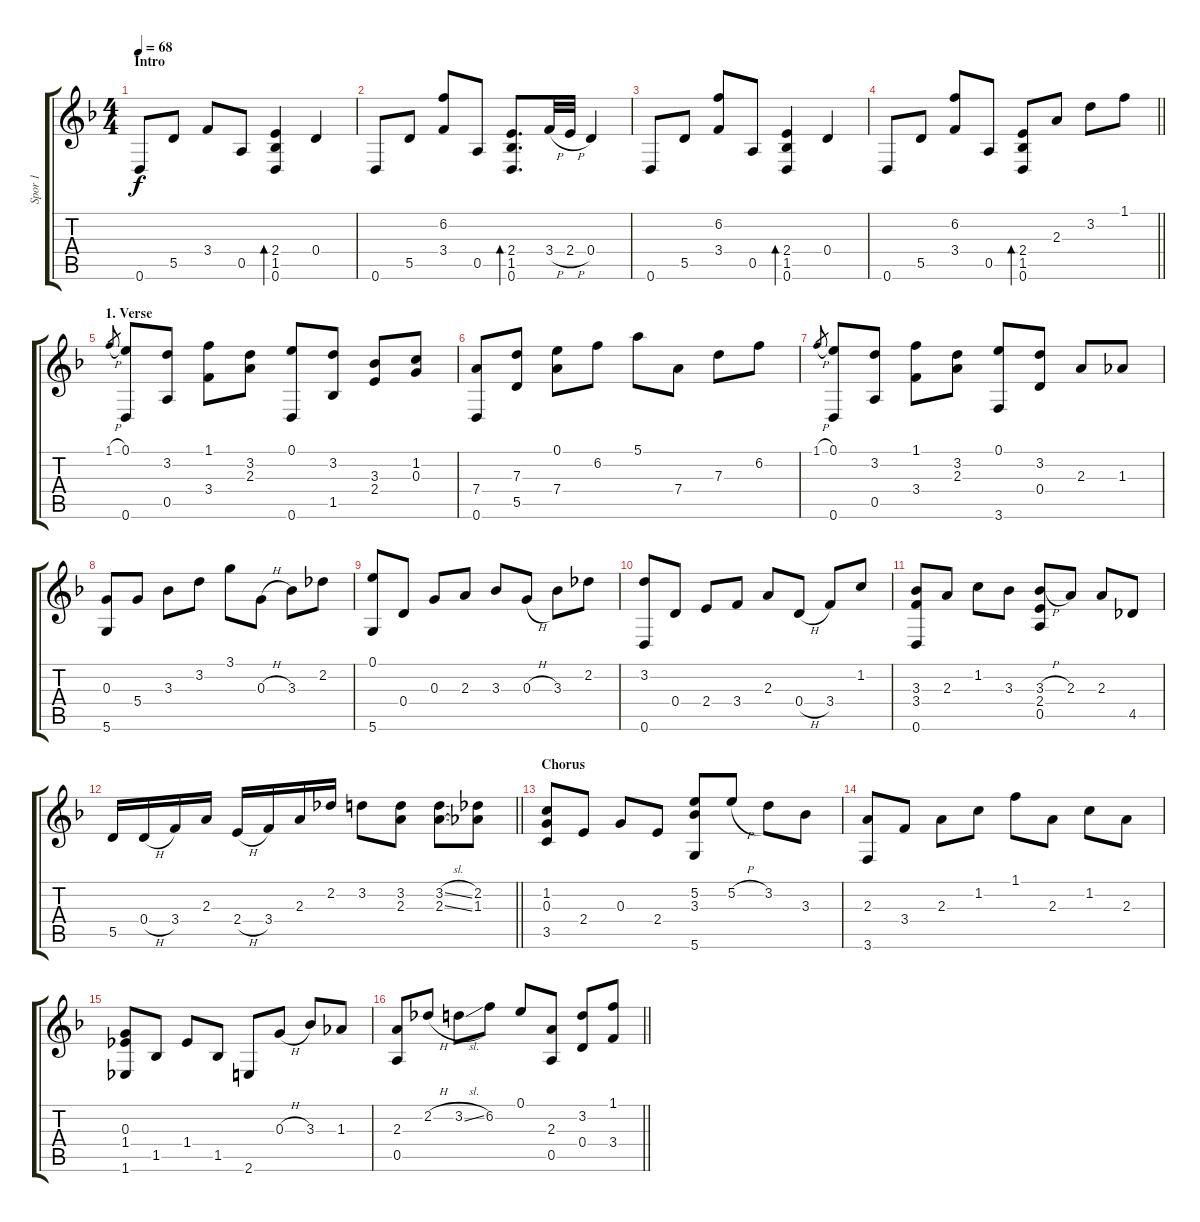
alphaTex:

\track ("Spor 1" "Spor 1") {instrument acousticguitarsteel}
\staff {score tabs}
\tuning (E4 B3 G3 D3 A2 D2) {hide}
\ts (4 4)
\section ("" "Intro")
\tempo 68
\clef g2
\ks dminor
0.6.8{dy f instrument acousticguitarsteel} 5.5.8 3.4.8 0.5.8 (2.4 1.5 0.6).4{bd 60} 0.4.4 |
0.6.8 5.5.8 (6.2 3.4).8 0.5.8 (2.4 1.5 0.6).8{d bd 60} 3.4{h}.32 2.4{h}.32 0.4.4 |
0.6.8 5.5.8 (6.2 3.4).8 0.5.8 (2.4 1.5 0.6).4{bd 60} 0.4.4 |
\barLineRight lightlight
0.6.8 5.5.8 (6.2 3.4).8 0.5.8 (2.4 1.5 0.6).8{bd 60} 2.3.8 3.2.8 1.1.8 |
\section ("" "1. Verse")
1.1{h}.8{gr} (0.1 0.6).8 (3.2 0.5).8 (1.1 3.4).8 (3.2 2.3).8 (0.1 0.6).8 (3.2 1.5).8 (3.3 2.4).8 (1.2 0.3).8 |
(7.4 0.6).8 (7.3 5.5).8 (0.1 7.4).8 6.2.8 5.1.8 7.4.8 7.3.8 6.2.8 |
1.1{h}.8{gr} (0.1 0.6).8 (3.2 0.5).8 (1.1 3.4).8 (3.2 2.3).8 (0.1 3.6).8 (3.2 0.4).8 2.3.8 1.3.8 |
(0.3 5.6).8 5.4.8 3.3.8 3.2.8 3.1.8 0.3{h}.8 3.3.8 2.2.8 |
(0.1 5.6).8 0.4.8 0.3.8 2.3.8 3.3.8 0.3{h}.8 3.3.8 2.2.8 |
(3.2 0.6).8 0.4.8 2.4.8 3.4.8 2.3.8 0.4{h}.8 3.4.8 1.2.8 |
(3.3 3.4 0.6).8 2.3.8 1.2.8 3.3.8 (3.3{h} 2.4 0.5).8 2.3.8 2.3.8 4.5.8 |
\barLineRight lightlight
5.5.16 0.4{h}.16 3.4.16 2.3.16 2.4{h}.16 3.4.16 2.3.16 2.2.16 3.2.8 (3.2 2.3).8 (3.2{sl} 2.3{sl}).8 (2.2 1.3).8 |
\section ("" "Chorus")
(1.2 0.3 3.5).8 2.4.8 0.3.8 2.4.8 (5.2 3.3 5.6).8 5.2{h}.8 3.2.8 3.3.8 |
(2.3 3.6).8 3.4.8 2.3.8 1.2.8 1.1.8 2.3.8 1.2.8 2.3.8 |
(0.3 1.4 1.6).8 1.5.8 1.4.8 1.5.8 2.6.8 0.3{h}.8 3.3.8 1.3.8 |
\barLineRight lightlight
(2.3 0.5).8 2.2{h}.8 3.2{sl}.8 6.2.8 0.1.8 (2.3 0.5).8 (3.2 0.4).8 (1.1 3.4).8
